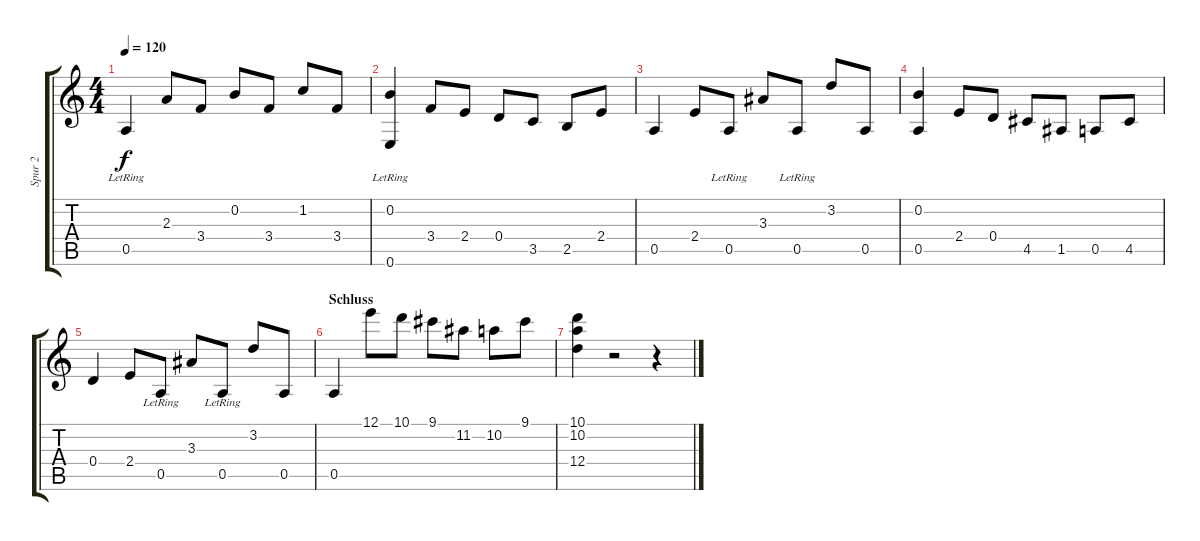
\track ("Spur 2" "Spur 2") {instrument acousticguitarnylon}
\staff {score tabs}
\tuning (E4 B3 G3 D3 A2 E2) {hide}
\ts (4 4)
\tempo 120
\clef g2
\ks c
0.5{lr}.4{dy f} 2.3.8 3.4.8 0.2.8 3.4.8 1.2.8 3.4.8 |
(0.2 0.6{lr}).4 3.4.8 2.4.8 0.4.8 3.5.8 2.5.8 2.4.8 |
0.5.4 2.4.8 0.5{lr}.8 3.3.8 0.5{lr}.8 3.2.8 0.5.8 |
(0.2 0.5).4 2.4.8 0.4.8 4.5.8 1.5.8 0.5.8 4.5.8 |
0.4.4 2.4.8 0.5{lr}.8 3.3.8 0.5{lr}.8 3.2.8 0.5.8 |
\section ("" "Schluss")
0.5.4 12.1.8 10.1.8 9.1.8 11.2.8 10.2.8 9.1.8 |
(10.1 10.2 12.4).4 r.2 r.4
